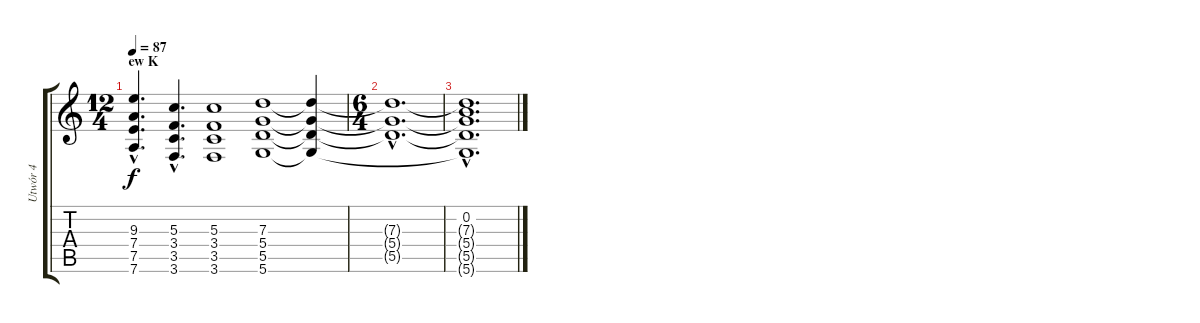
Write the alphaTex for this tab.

\track ("Utwór 4" "Utwór 4") {instrument electricguitarmuted}
\staff {score tabs}
\tuning (E4 B3 G3 D3 A2 D2) {hide}
\ts (12 4)
\section ("" "ew K")
\tempo 87
\clef g2
\ks c
(9.3{hac} 7.4{hac} 7.5{hac} 7.6{hac}).4{d dy f instrument overdrivenguitar} (5.3{hac} 3.4{hac} 3.5{hac} 3.6{hac}).4{d} (5.3 3.4 3.5 3.6).1 (7.3 5.4 5.5 5.6).1 (7.3{t} 5.4{t} 5.5{t} 5.6{t}).4 |
\ts (6 4)
(7.3{hac t} 5.4{hac t} 5.5{hac t}).1{d volume 0} |
(0.2{hac} 7.3{hac t} 5.4{hac t} 5.5{hac t} 5.6{hac t}).1{d}
